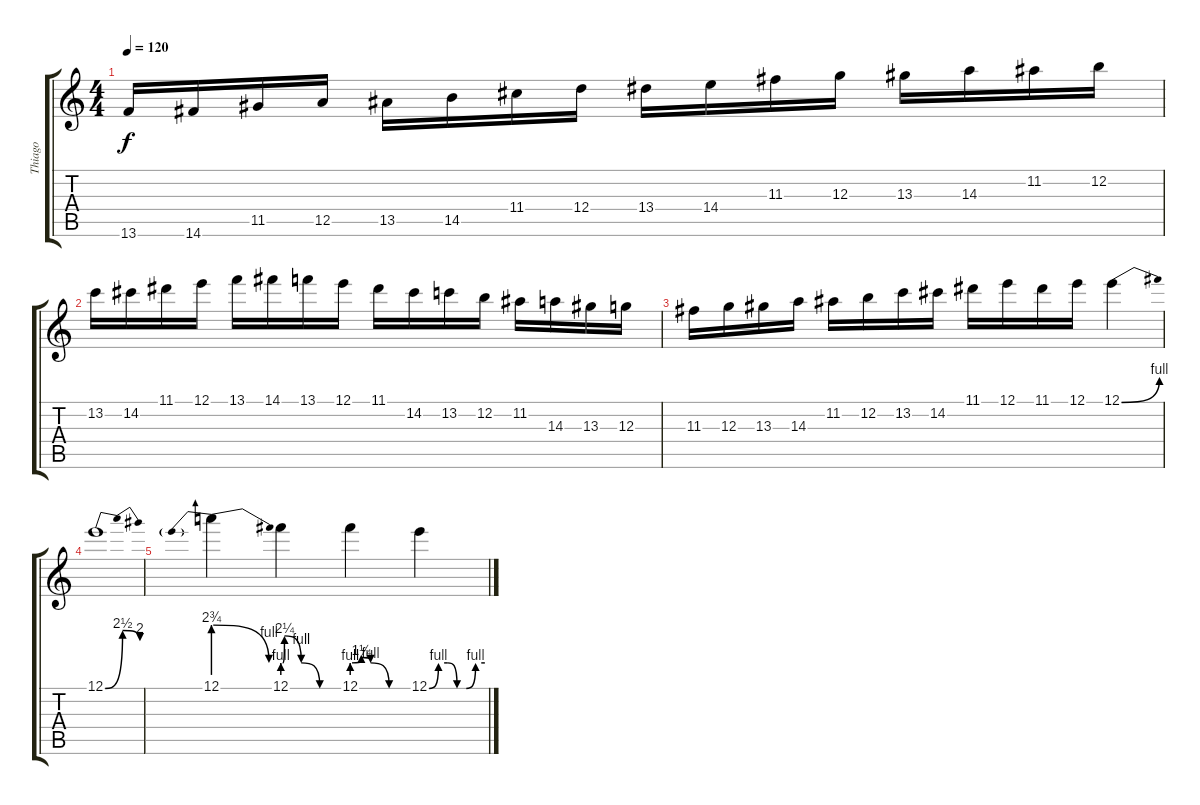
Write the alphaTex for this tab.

\track ("Thiago" "Thiago") {instrument overdrivenguitar}
\staff {score tabs}
\tuning (E4 B3 G3 D3 A2 E2) {hide}
\ts (4 4)
\tempo 120
\clef g2
\ks c
13.6.16{dy f} 14.6.16 11.5.16 12.5.16 13.5.16 14.5.16 11.4.16 12.4.16 13.4.16 14.4.16 11.3.16 12.3.16 13.3.16 14.3.16 11.2.16 12.2.16 |
13.2.16 14.2.16 11.1.16 12.1.16 13.1.16 14.1.16 13.1.16 12.1.16 11.1.16 14.2.16 13.2.16 12.2.16 11.2.16 14.3.16 13.3.16 12.3.16 |
11.3.16 12.3.16 13.3.16 14.3.16 11.2.16 12.2.16 13.2.16 14.2.16 11.1.16 12.1.16 11.1.16 12.1.16 12.1{be (bend 0 0 60 4)}.4 |
12.1{be (bendrelease 0 0 30 10 30 10 60 8)}.1 |
12.1{be (prebendrelease 0 11 60 4)}.4 12.1{be (custom 0 4 2 9 20 4 40 0 60 0)}.4 12.1{be (custom 0 4 10 5 20 4 40 0 60 0)}.4 12.1{be (custom 0 0 10 4 20 4 30 0 40 0 50 4 60 4)}.4
